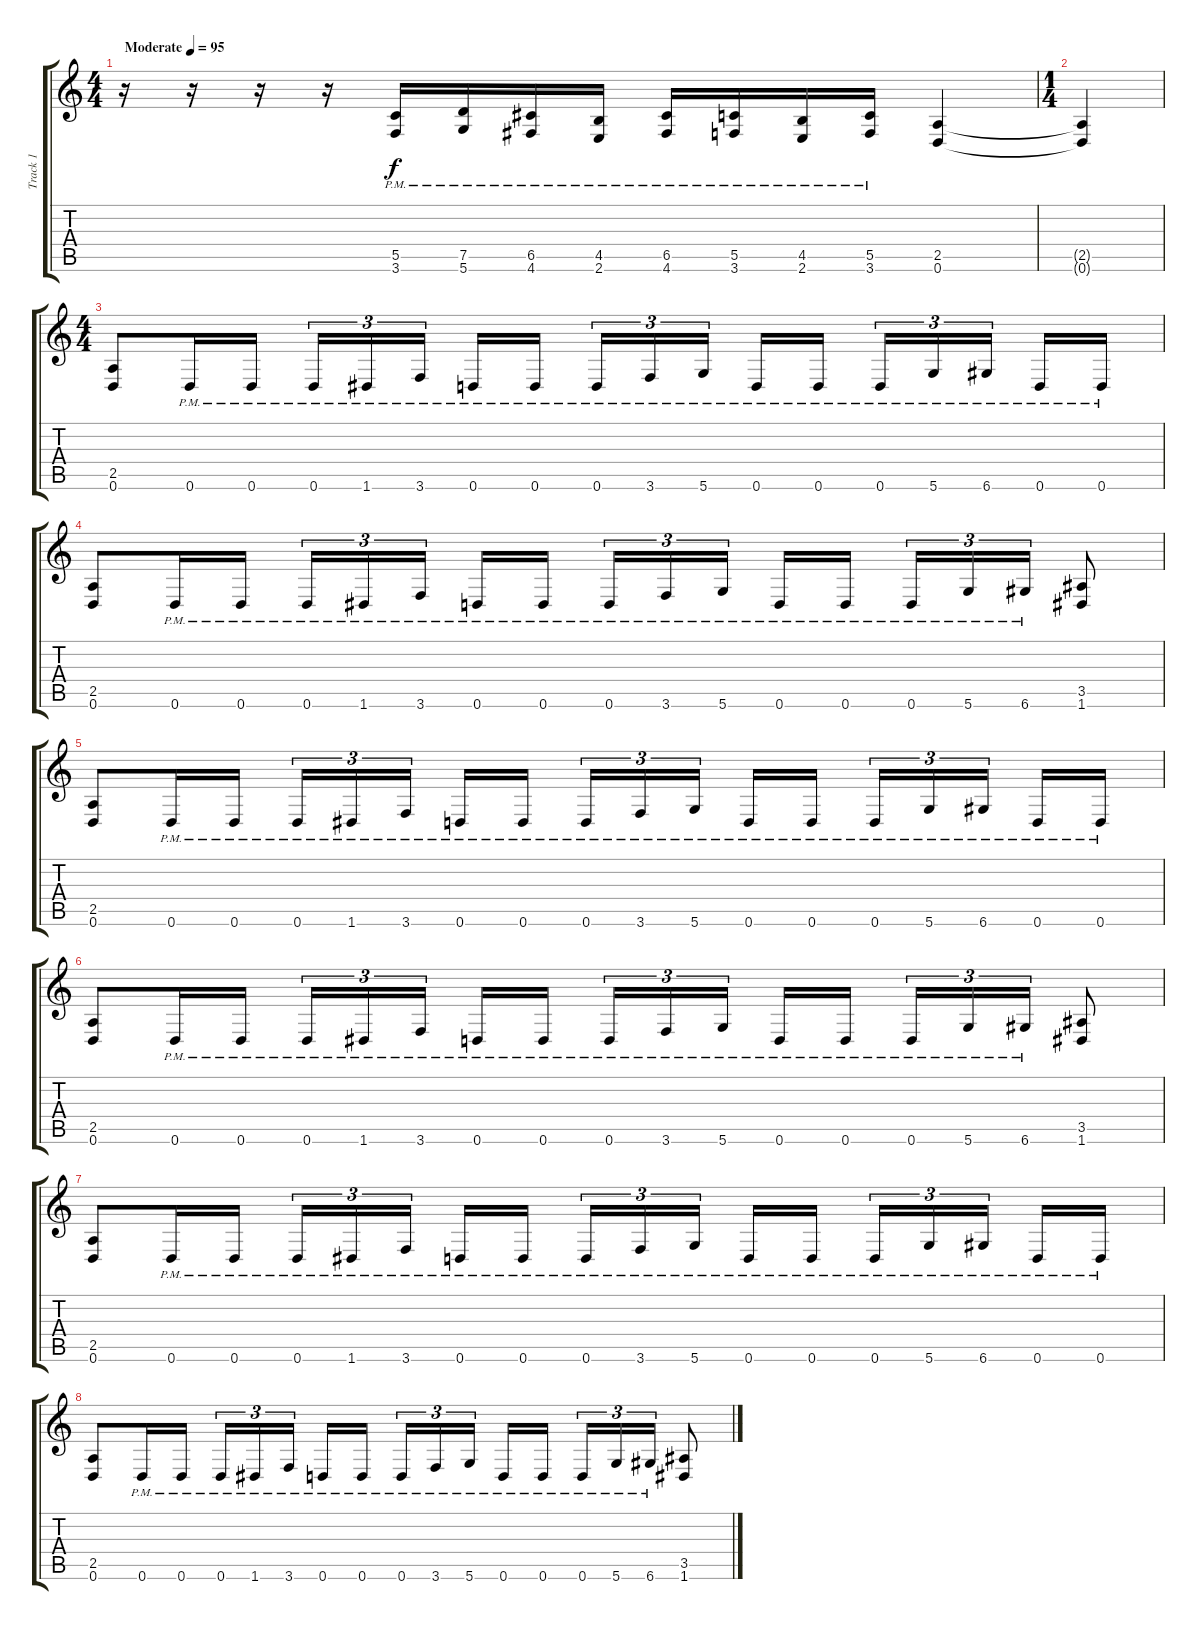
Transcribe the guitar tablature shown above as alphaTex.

\track ("Track 1" "Track 1") {instrument distortionguitar}
\staff {score tabs}
\tuning (D4 A3 F3 C3 G2 D2) {hide}
\ts (4 4)
\tempo (95 "Moderate")
\clef g2
\ks c
r.16{dy f instrument distortionguitar} r.16 r.16 r.16 (5.5{pm} 3.6{pm}).16 (7.5{pm} 5.6{pm}).16 (6.5{pm} 4.6{pm}).16 (4.5{pm} 2.6{pm}).16 (6.5{pm} 4.6{pm}).16 (5.5{pm} 3.6{pm}).16 (4.5{pm} 2.6{pm}).16 (5.5{pm} 3.6{pm}).16 (2.5 0.6).4 |
\ts (1 4)
(2.5{t} 0.6{t}).4 |
\ts (4 4)
(2.5 0.6).8 0.6{pm}.16 0.6{pm}.16 0.6{pm}.16{tu (3 2)} 1.6{pm}.16{tu (3 2)} 3.6{pm}.16{tu (3 2) beam splitsecondary} 0.6{pm}.16 0.6{pm}.16 0.6{pm}.16{tu (3 2)} 3.6{pm}.16{tu (3 2)} 5.6{pm}.16{tu (3 2) beam splitsecondary} 0.6{pm}.16 0.6{pm}.16 0.6{pm}.16{tu (3 2)} 5.6{pm}.16{tu (3 2)} 6.6{pm}.16{tu (3 2) beam splitsecondary} 0.6{pm}.16 0.6{pm}.16 |
(2.5 0.6).8 0.6{pm}.16 0.6{pm}.16 0.6{pm}.16{tu (3 2)} 1.6{pm}.16{tu (3 2)} 3.6{pm}.16{tu (3 2) beam splitsecondary} 0.6{pm}.16 0.6{pm}.16 0.6{pm}.16{tu (3 2)} 3.6{pm}.16{tu (3 2)} 5.6{pm}.16{tu (3 2) beam splitsecondary} 0.6{pm}.16 0.6{pm}.16 0.6{pm}.16{tu (3 2)} 5.6{pm}.16{tu (3 2)} 6.6{pm}.16{tu (3 2)} (3.5 1.6).8 |
(2.5 0.6).8 0.6{pm}.16 0.6{pm}.16 0.6{pm}.16{tu (3 2)} 1.6{pm}.16{tu (3 2)} 3.6{pm}.16{tu (3 2) beam splitsecondary} 0.6{pm}.16 0.6{pm}.16 0.6{pm}.16{tu (3 2)} 3.6{pm}.16{tu (3 2)} 5.6{pm}.16{tu (3 2) beam splitsecondary} 0.6{pm}.16 0.6{pm}.16 0.6{pm}.16{tu (3 2)} 5.6{pm}.16{tu (3 2)} 6.6{pm}.16{tu (3 2) beam splitsecondary} 0.6{pm}.16 0.6{pm}.16 |
(2.5 0.6).8 0.6{pm}.16 0.6{pm}.16 0.6{pm}.16{tu (3 2)} 1.6{pm}.16{tu (3 2)} 3.6{pm}.16{tu (3 2) beam splitsecondary} 0.6{pm}.16 0.6{pm}.16 0.6{pm}.16{tu (3 2)} 3.6{pm}.16{tu (3 2)} 5.6{pm}.16{tu (3 2) beam splitsecondary} 0.6{pm}.16 0.6{pm}.16 0.6{pm}.16{tu (3 2)} 5.6{pm}.16{tu (3 2)} 6.6{pm}.16{tu (3 2)} (3.5 1.6).8 |
(2.5 0.6).8 0.6{pm}.16 0.6{pm}.16 0.6{pm}.16{tu (3 2)} 1.6{pm}.16{tu (3 2)} 3.6{pm}.16{tu (3 2) beam splitsecondary} 0.6{pm}.16 0.6{pm}.16 0.6{pm}.16{tu (3 2)} 3.6{pm}.16{tu (3 2)} 5.6{pm}.16{tu (3 2) beam splitsecondary} 0.6{pm}.16 0.6{pm}.16 0.6{pm}.16{tu (3 2)} 5.6{pm}.16{tu (3 2)} 6.6{pm}.16{tu (3 2) beam splitsecondary} 0.6{pm}.16 0.6{pm}.16 |
(2.5 0.6).8 0.6{pm}.16 0.6{pm}.16 0.6{pm}.16{tu (3 2)} 1.6{pm}.16{tu (3 2)} 3.6{pm}.16{tu (3 2) beam splitsecondary} 0.6{pm}.16 0.6{pm}.16 0.6{pm}.16{tu (3 2)} 3.6{pm}.16{tu (3 2)} 5.6{pm}.16{tu (3 2) beam splitsecondary} 0.6{pm}.16 0.6{pm}.16 0.6{pm}.16{tu (3 2)} 5.6{pm}.16{tu (3 2)} 6.6{pm}.16{tu (3 2)} (3.5 1.6).8
